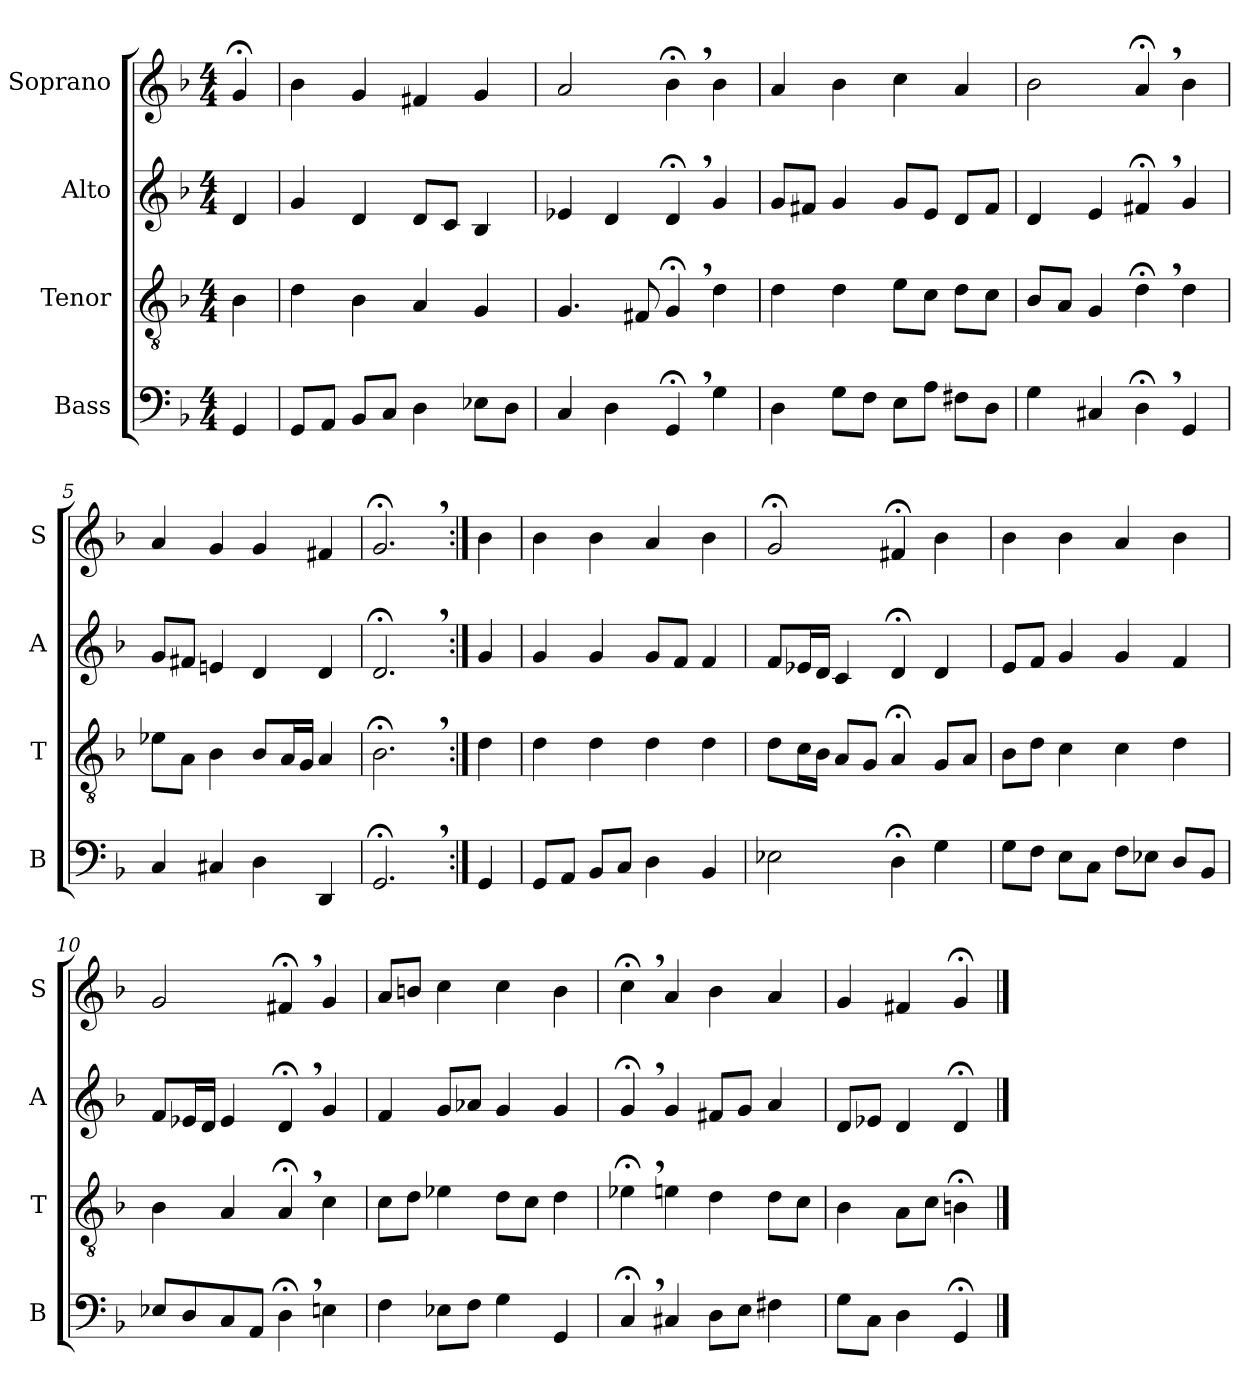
**kern	**kern	**kern	**kern
*part4	*part3	*part2	*part1
*staff4	*staff3	*staff2	*staff1
*I"Bass	*I"Tenor	*I"Alto	*I"Soprano
*I'B	*I'T	*I'A	*I'S
*clefF4	*clefGv2	*clefG2	*clefG2
*k[b-]	*k[b-]	*k[b-]	*k[b-]
*M4/4	*M4/4	*M4/4	*M4/4
=	=	=	=
4GG/	4B-\	4d/	4g;</
=1	=1	=1	=1
8GG/L	4d\	4g/	4b-\
8AA/J	.	.	.
8BB-/L	4B-\	4d/	4g/
8C/J	.	.	.
4D\	4A/	8d/L	4f#X/
.	.	8c/J	.
8E-X\L	4G/	4B-/	4g/
8D\J	.	.	.
=2	=2	=2	=2
4C/	4.G/	4e-X/	2a:/
4D\	.	4d/	.
.	8F#X/	.	.
4GG;<,/	4G;<,/	4d;<,/	4b-;<,\
4G\	4d\	4g/	4b-\
=3	=3	=3	=3
4D\	4d\	8g/L	4a/
.	.	8f#X/J	.
8G\L	4d\	4g/	4b-\
8F\J	.	.	.
8E\L	8e\L	8g/L	4cc\
8A\J	8c\J	8e/J	.
8F#X\L	8d\L	8d/L	4a/
8D\J	8c\J	8f#/J	.
=4	=4	=4	=4
4G\	8B-/L	4d/	2b-:\
.	8A/J	.	.
4C#X/	4G/	4e/	.
4D;<,\	4d;<,\	4f#X;<,/	4a;<,/
4GG/	4d\	4g/	4b-\
=5	=5	=5	=5
4C/	8e-X\L	8g/L	4a/
.	8A\J	8f#X/J	.
4C#X/	4B-\	4en/	4g/
4D\	8B-/L	4d/	4g/
.	16A/L	.	.
.	16G/JJ	.	.
4DD/	4A/	4d/	4f#X/
=6	=6	=6	=6
2.GG;<,/	2.B-;<,\	2.d;<,/	2.g;<,/
=6b:|!	=6b:|!	=6b:|!	=6b:|!
4GG/	4d\	4g/	4b-\
=7	=7	=7	=7
8GG/L	4d\	4g/	4b-\
8AA/J	.	.	.
8BB-/L	4d\	4g/	4b-\
8C/J	.	.	.
4D\	4d\	8g/L	4a/
.	.	8f/J	.
4BB-/	4d\	4f/	4b-\
=8	=8	=8	=8
2E-X\	8d\L	8f/L	2g;</
.	16c\L	16e-X/L	.
.	16B-\JJ	16d/JJ	.
.	8A/L	4c/	.
.	8G/J	.	.
4D;<\	4A;</	4d;</	4f#X;</
4G\	8G/L	4d/	4b-\
.	8A/J	.	.
=9	=9	=9	=9
8G\L	8B-\L	8e/L	4b-\
8F\J	8d\J	8f/J	.
8E\L	4c\	4g/	4b-\
8C\J	.	.	.
8F\L	4c\	4g/	4a/
8E-X\J	.	.	.
8D/L	4d\	4f/	4b-\
8BB-/J	.	.	.
=10	=10	=10	=10
8E-X/L	4B-\	8f/L	2g/
8D/	.	16e-X/L	.
.	.	16d/JJ	.
8C/	4A/	4e-/	.
8AA/J	.	.	.
4D;<,\	4A;<,/	4d;<,/	4f#X;<,/
4En\	4c\	4g/	4g/
=11	=11	=11	=11
4F\	8c\L	4f/	8a/L
.	8d\J	.	8bn/J
8E-X\L	4e-X\	8g/L	4cc\
8F\J	.	8a-X/J	.
4G\	8d\L	4g/	4cc\
.	8c\J	.	.
4GG/	4d\	4g/	4b\
=12	=12	=12	=12
4C;<,/	4e-X;<,\	4g;<,/	4cc;<,\
4C#X/	4en\	4g/	4a/
8D\L	4d\	8f#X/L	4b-\
8E\J	.	8g/J	.
4F#X\	8d\L	4a/	4a/
.	8c\J	.	.
=13	=13	=13	=13
8G\L	4B-\	8d/L	4g/
8C\J	.	8e-X/J	.
4D\	8A\L	4d/	4f#X/
.	8c\J	.	.
4GG;</	4Bn;<\	4d;</	4g;</
==	==	==	==
*-	*-	*-	*-
